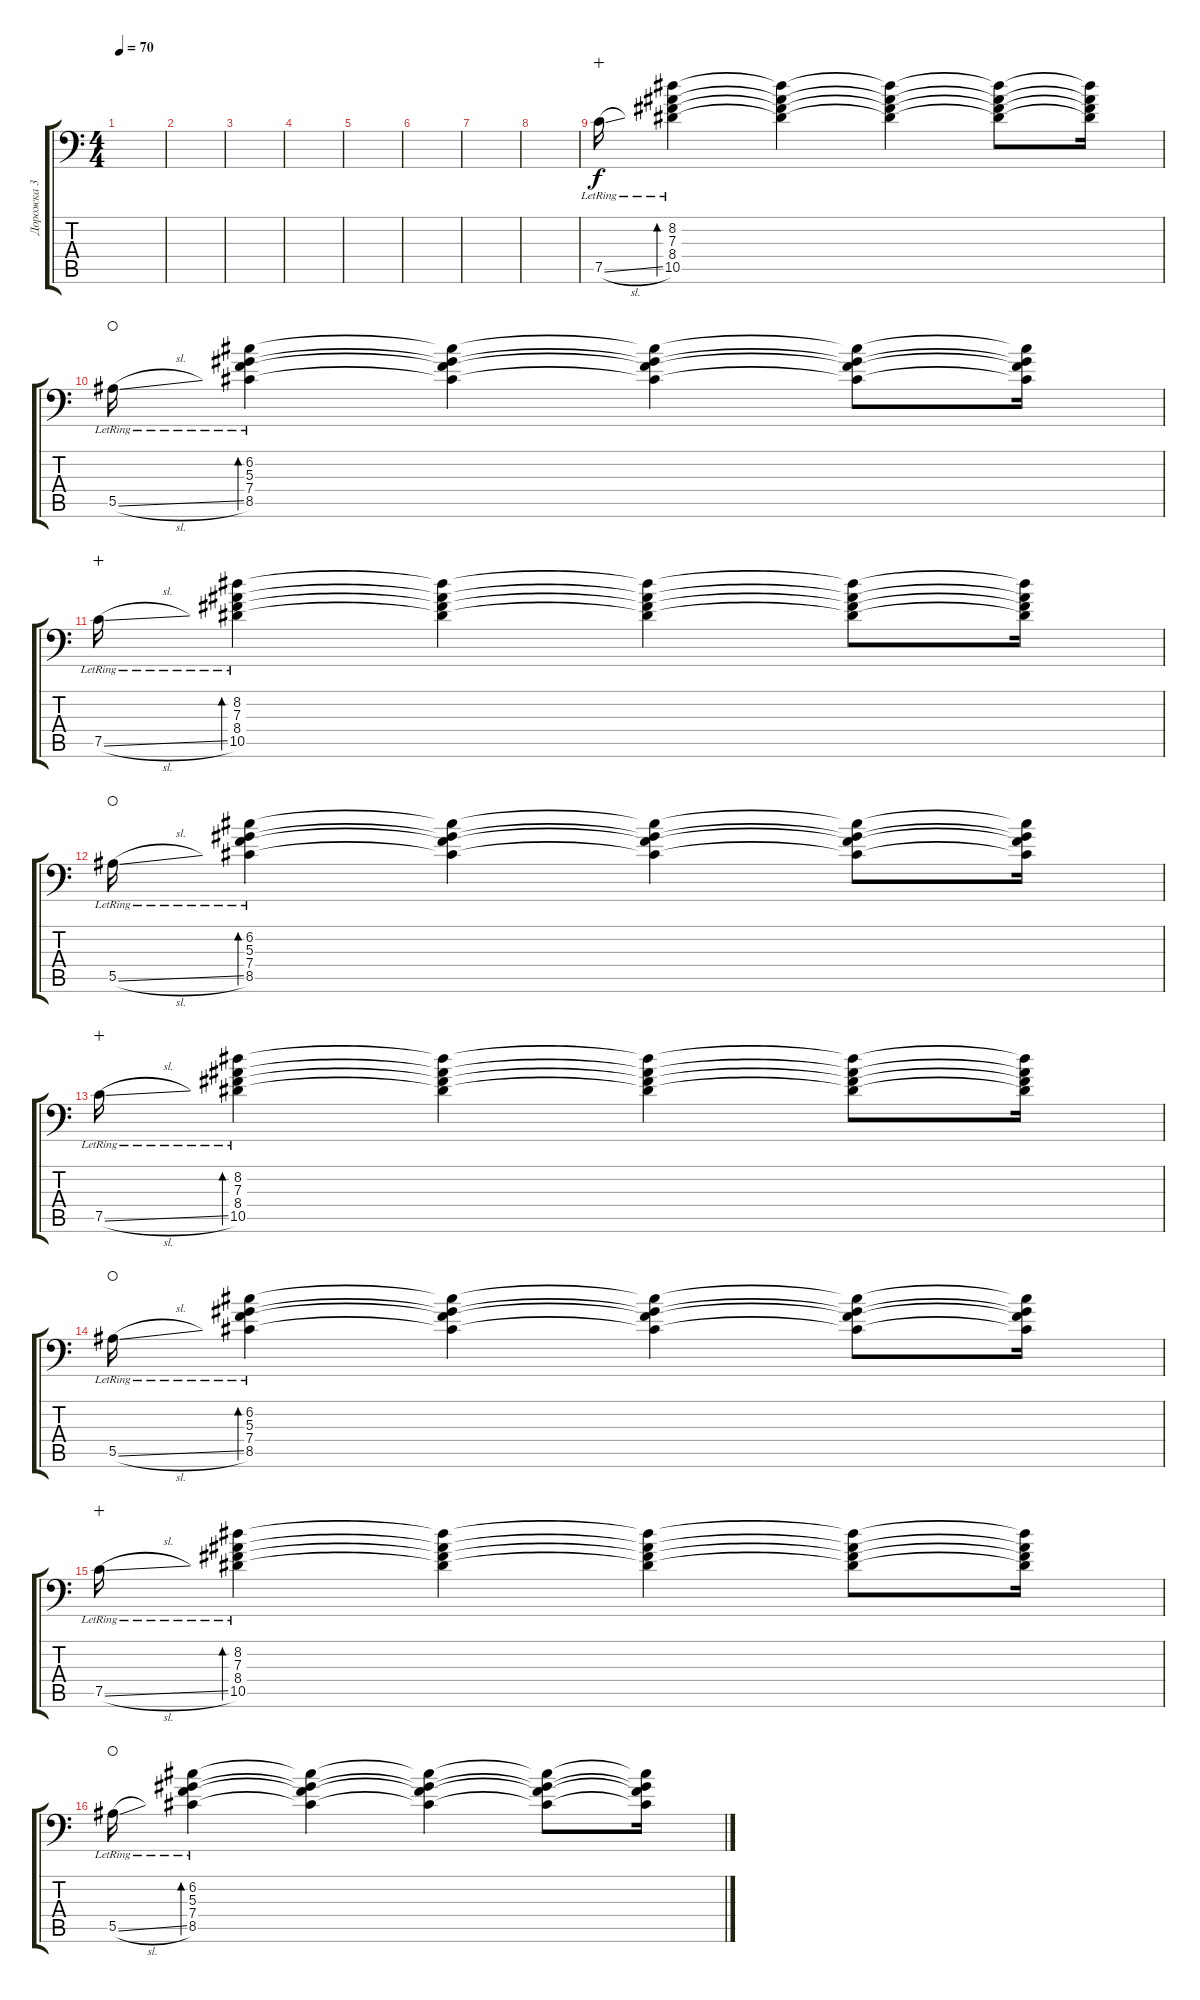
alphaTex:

\track ("Дорожка 3" "Дорожка 3") {instrument distortionguitar}
\staff {score tabs}
\tuning (C4 G3 Eb3 Bb2 F2 Bb1) {hide}
\ts (4 4)
\tempo 70
\clef f4
\ks c
|
|
|
|
|
|
|
|
7.5{sl lr}.16{wahc} (8.2{lr} 7.3{lr} 8.4{lr} 10.5{lr}).4{bd 480} (8.2{t} 7.3{t} 8.4{t} 10.5{t}).4 (8.2{t} 7.3{t} 8.4{t} 10.5{t}).4 (8.2{t} 7.3{t} 8.4{t} 10.5{t}).8 (8.2{t} 7.3{t} 8.4{t} 10.5{t}).16 |
5.5{sl lr}.16{waho} (6.2{lr} 5.3{lr} 7.4{lr} 8.5{lr}).4{bd 480} (6.2{t} 5.3{t} 7.4{t} 8.5{t}).4 (6.2{t} 5.3{t} 7.4{t} 8.5{t}).4 (6.2{t} 5.3{t} 7.4{t} 8.5{t}).8 (6.2{t} 5.3{t} 7.4{t} 8.5{t}).16 |
7.5{sl lr}.16{wahc} (8.2{lr} 7.3{lr} 8.4{lr} 10.5{lr}).4{bd 480} (8.2{t} 7.3{t} 8.4{t} 10.5{t}).4 (8.2{t} 7.3{t} 8.4{t} 10.5{t}).4 (8.2{t} 7.3{t} 8.4{t} 10.5{t}).8 (8.2{t} 7.3{t} 8.4{t} 10.5{t}).16 |
5.5{sl lr}.16{waho} (6.2{lr} 5.3{lr} 7.4{lr} 8.5{lr}).4{bd 480} (6.2{t} 5.3{t} 7.4{t} 8.5{t}).4 (6.2{t} 5.3{t} 7.4{t} 8.5{t}).4 (6.2{t} 5.3{t} 7.4{t} 8.5{t}).8 (6.2{t} 5.3{t} 7.4{t} 8.5{t}).16 |
7.5{sl lr}.16{wahc} (8.2{lr} 7.3{lr} 8.4{lr} 10.5{lr}).4{bd 480} (8.2{t} 7.3{t} 8.4{t} 10.5{t}).4 (8.2{t} 7.3{t} 8.4{t} 10.5{t}).4 (8.2{t} 7.3{t} 8.4{t} 10.5{t}).8 (8.2{t} 7.3{t} 8.4{t} 10.5{t}).16 |
5.5{sl lr}.16{waho} (6.2{lr} 5.3{lr} 7.4{lr} 8.5{lr}).4{bd 480} (6.2{t} 5.3{t} 7.4{t} 8.5{t}).4 (6.2{t} 5.3{t} 7.4{t} 8.5{t}).4 (6.2{t} 5.3{t} 7.4{t} 8.5{t}).8 (6.2{t} 5.3{t} 7.4{t} 8.5{t}).16 |
7.5{sl lr}.16{wahc} (8.2{lr} 7.3{lr} 8.4{lr} 10.5{lr}).4{bd 480} (8.2{t} 7.3{t} 8.4{t} 10.5{t}).4 (8.2{t} 7.3{t} 8.4{t} 10.5{t}).4 (8.2{t} 7.3{t} 8.4{t} 10.5{t}).8 (8.2{t} 7.3{t} 8.4{t} 10.5{t}).16 |
5.5{sl lr}.16{waho} (6.2{lr} 5.3{lr} 7.4{lr} 8.5{lr}).4{bd 480} (6.2{t} 5.3{t} 7.4{t} 8.5{t}).4 (6.2{t} 5.3{t} 7.4{t} 8.5{t}).4 (6.2{t} 5.3{t} 7.4{t} 8.5{t}).8 (6.2{t} 5.3{t} 7.4{t} 8.5{t}).16
